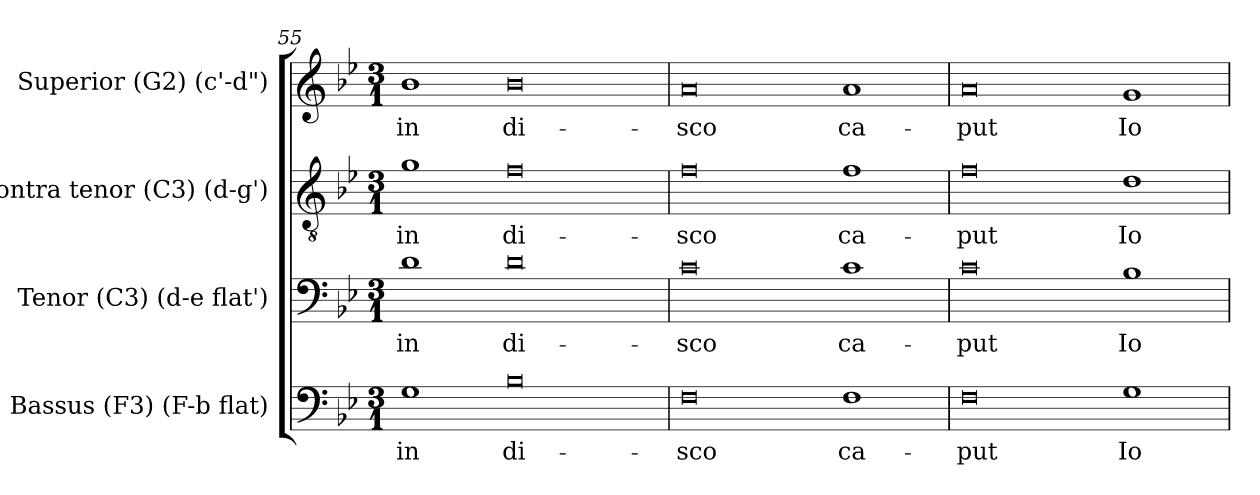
**kern	**text	**kern	**text	**kern	**text	**kern	**text
*part4	*part4	*part3	*part3	*part2	*part2	*part1	*part1
*staff4	*staff4	*staff3	*staff3	*staff2	*staff2	*staff1	*staff1
*I"Bassus (F3)  (F-b flat)	*	*I"Tenor (C3)  (d-e flat')	*	*I"Contra tenor (C3)  (d-g')	*	*I"Superior (G2)  (c'-d")	*
!!LO:PB:g=z
*clefF4	*	*clefF4	*	*clefGv2	*	*clefG2	*
*k[b-e-]	*	*k[b-e-]	*	*k[b-e-]	*	*k[b-e-]	*
*B-:	*	*B-:	*	*B-:	*	*B-:	*
*M3/1	*	*M3/1	*	*M3/1	*	*M3/1	*
=55	=55	=55	=55	=55	=55	=55	=55
!	!LO:LY:b:cj	!	!LO:LY:b:cj	!	!LO:LY:b:cj	!	!LO:LY:b:cj
1G	in	1d	in	1g	in	1b-	in
!	!LO:LY:b:cj	!	!LO:LY:b:cj	!	!LO:LY:b:cj	!	!LO:LY:b:cj
0B-	di-	0d	di-	0f	di-	0b-	di-
=56	=56	=56	=56	=56	=56	=56	=56
!	!LO:LY:b:cj	!	!LO:LY:b:cj	!	!LO:LY:b:cj	!	!LO:LY:b:cj
0F	-sco	0c	-sco	0f	-sco	0a	-sco
!	!LO:LY:b:cj	!	!LO:LY:b:cj	!	!LO:LY:b:cj	!	!LO:LY:b:cj
1F	ca-	1c	ca-	1f	ca-	1a	ca-
=57	=57	=57	=57	=57	=57	=57	=57
!	!LO:LY:b:cj	!	!LO:LY:b:cj	!	!LO:LY:b:cj	!	!LO:LY:b:cj
0F	-put	0c	-put	0f	-put	0a	-put
!	!LO:LY:b:cj	!	!LO:LY:b:cj	!	!LO:LY:b:cj	!	!LO:LY:b:cj
1G	Io-	1B-	Io-	1d	Io-	1g	Io-
=	=	=	=	=	=	=	=
*-	*-	*-	*-	*-	*-	*-	*-
